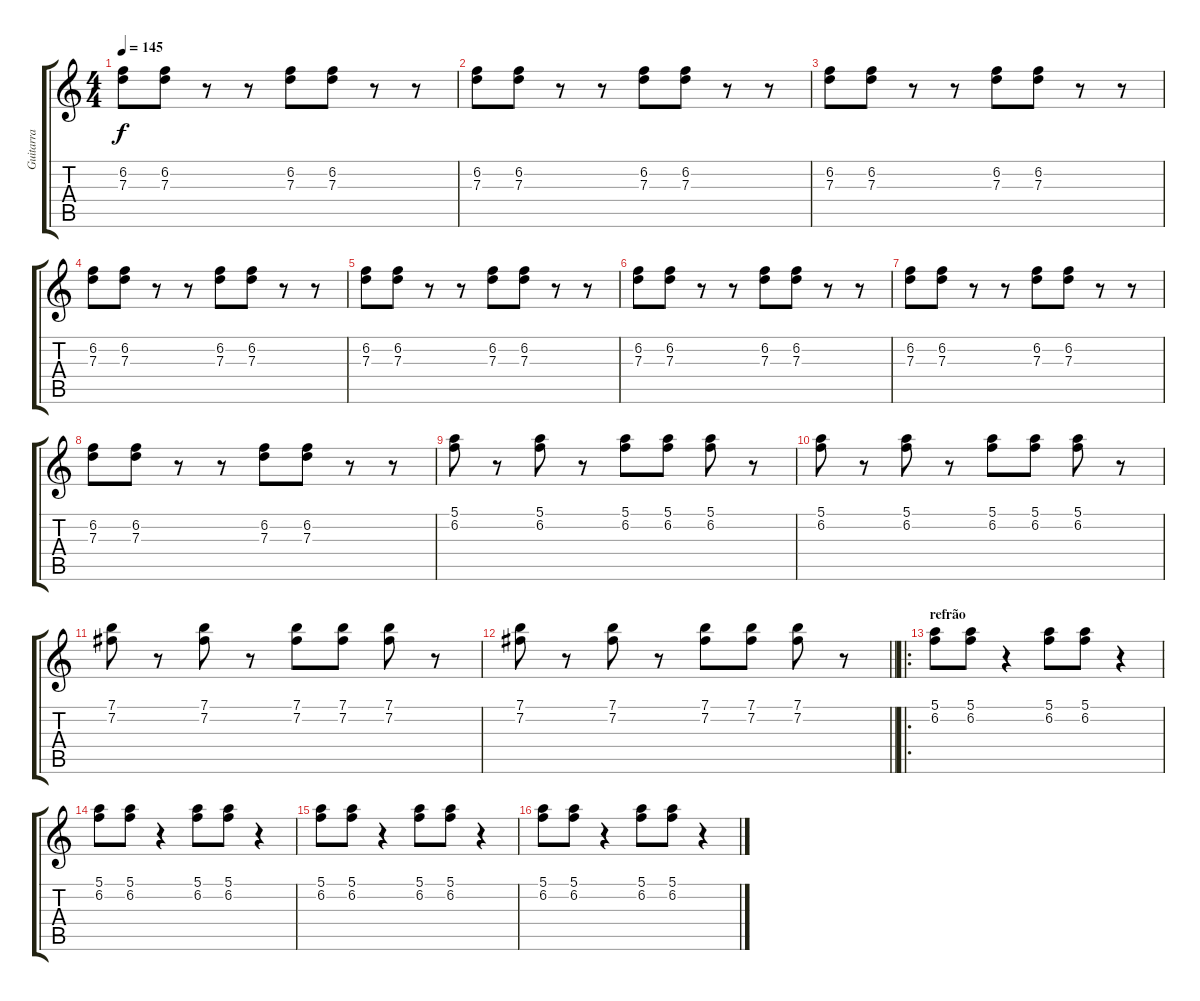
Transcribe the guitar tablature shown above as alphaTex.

\track ("Guitarra" "Guitarra") {instrument electricguitarclean}
\staff {score tabs}
\tuning (E4 B3 G3 D3 A2 E2) {hide}
\ts (4 4)
\tempo 145
\clef g2
\ks c
(6.2 7.3).8{dy f} (6.2 7.3).8 r.8 r.8 (6.2 7.3).8 (6.2 7.3).8 r.8 r.8 |
(6.2 7.3).8 (6.2 7.3).8 r.8 r.8 (6.2 7.3).8 (6.2 7.3).8 r.8 r.8 |
(6.2 7.3).8 (6.2 7.3).8 r.8 r.8 (6.2 7.3).8 (6.2 7.3).8 r.8 r.8 |
(6.2 7.3).8 (6.2 7.3).8 r.8 r.8 (6.2 7.3).8 (6.2 7.3).8 r.8 r.8 |
(6.2 7.3).8 (6.2 7.3).8 r.8 r.8 (6.2 7.3).8 (6.2 7.3).8 r.8 r.8 |
(6.2 7.3).8 (6.2 7.3).8 r.8 r.8 (6.2 7.3).8 (6.2 7.3).8 r.8 r.8 |
(6.2 7.3).8 (6.2 7.3).8 r.8 r.8 (6.2 7.3).8 (6.2 7.3).8 r.8 r.8 |
(6.2 7.3).8 (6.2 7.3).8 r.8 r.8 (6.2 7.3).8 (6.2 7.3).8 r.8 r.8 |
(5.1 6.2).8 r.8 (5.1 6.2).8 r.8 (5.1 6.2).8 (5.1 6.2).8 (5.1 6.2).8 r.8 |
(5.1 6.2).8 r.8 (5.1 6.2).8 r.8 (5.1 6.2).8 (5.1 6.2).8 (5.1 6.2).8 r.8 |
(7.1 7.2).8 r.8 (7.1 7.2).8 r.8 (7.1 7.2).8 (7.1 7.2).8 (7.1 7.2).8 r.8 |
\barLineRight lightlight
(7.1 7.2).8 r.8 (7.1 7.2).8 r.8 (7.1 7.2).8 (7.1 7.2).8 (7.1 7.2).8 r.8 |
\ro
\section ("" "refrão")
(5.1 6.2).8{instrument distortionguitar} (5.1 6.2).8 r.4 (5.1 6.2).8 (5.1 6.2).8 r.4 |
(5.1 6.2).8 (5.1 6.2).8 r.4 (5.1 6.2).8 (5.1 6.2).8 r.4 |
(5.1 6.2).8 (5.1 6.2).8 r.4 (5.1 6.2).8 (5.1 6.2).8 r.4 |
(5.1 6.2).8 (5.1 6.2).8 r.4 (5.1 6.2).8 (5.1 6.2).8 r.4
